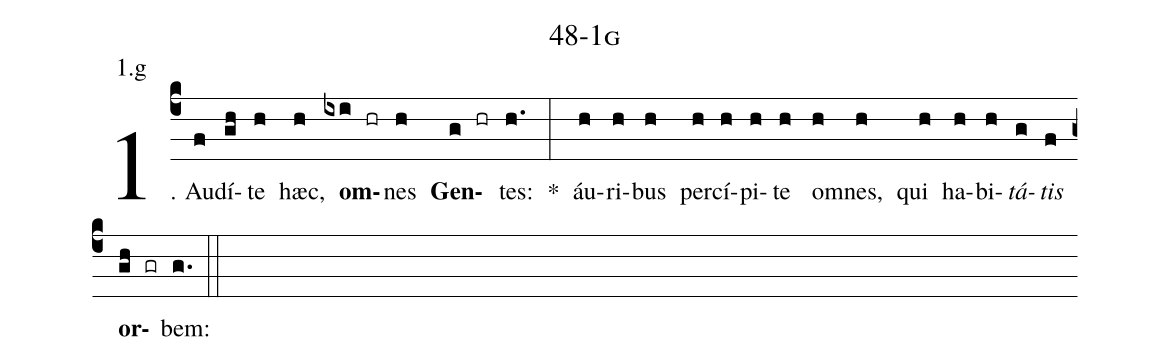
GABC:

name: 48-1g;
annotation: 1.g;
%%
(c4)1. Au(f)dí(gh)te(h) hæc,(h) <b>om</b>(ixi hr)nes(h) <b>Gen</b>(g hr)tes:(h.) *(:) áu(h)ri(h)bus(h) per(h)cí(h)pi(h)te(h) om(h)nes,(h) qui(h) ha(h)bi(h)<i>tá</i>(g)<i>tis</i>(f) <b>or</b>(gh gr)bem:(g.) (::)
